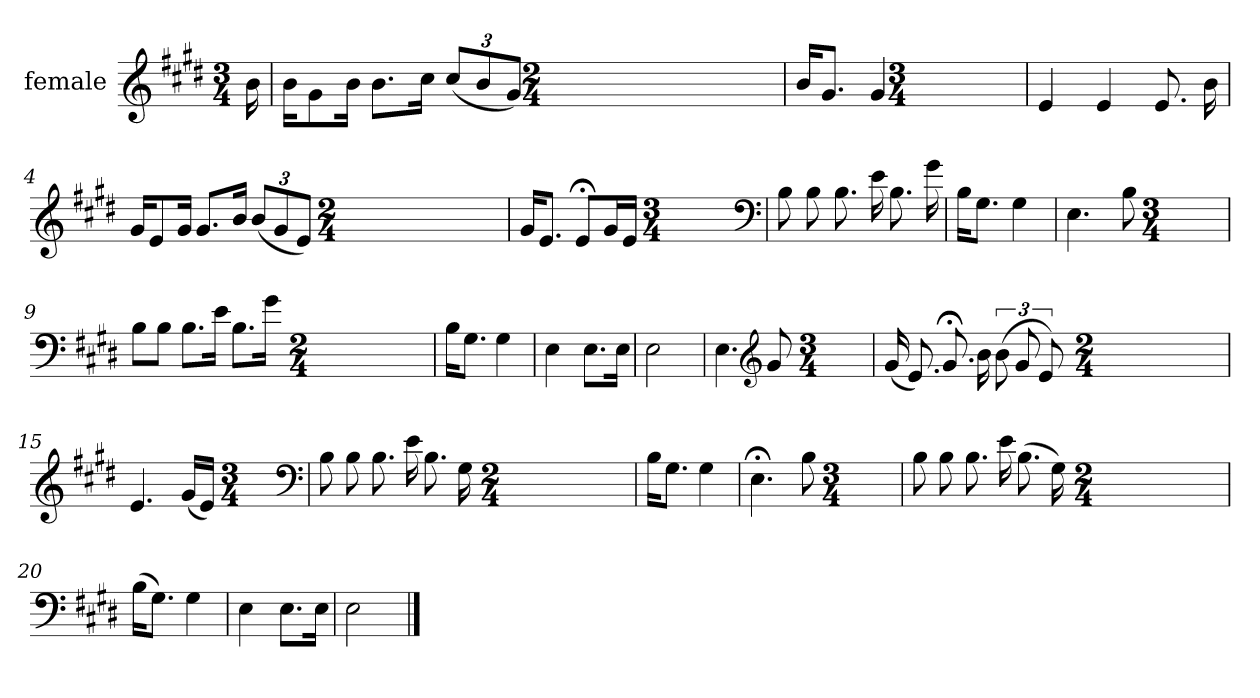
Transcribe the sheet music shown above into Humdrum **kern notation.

**kern
*part1
*staff1
*I"female
*clefG2
*k[f#c#g#d#]
*M3/4
*MM108
=
16b
=1
16b\KL
8g#\
16b\Jk
8.b\L
16cc#\Jk
(12cc#/L
12b/
12g#/J)
*M2/4
=2
16b/KL
8.g#/J
4g#
*M3/4
=3
4e
4e
8.e
16b
=4
16g#/KL
8e/
16g#/Jk
8.g#/L
16b/Jk
(12b/L
12g#/
12e/J)
*M2/4
=5
16g#/KL
8.e/J
8e;</L
16g#/L
16e/JJ
*clefF4
*M3/4
=6
8B
8B
8.B
16e
8.B
16g#
=7
16B\KL
8.G#\J
4G#
=8
4.E
8B
*M3/4
=9
8B\L
8B\J
8.B\L
16e\Jk
8.B\L
16g#\Jk
*M2/4
=10
16B\KL
8.G#\J
4G#
=11
4E
8.E\L
16E\Jk
=12
2E
=13
4.E
*clefG2
8g#
*M3/4
=14
(16g#
8.e)
8.g#;<
16b
(12b
12g#
12e)
*M2/4
=15
4.e
(16g#/LL
16e/JJ)
*clefF4
*M3/4
=16
8B
8B
8.B
16e
8.B
16G#
*M2/4
=17
16B\KL
8.G#\J
4G#
=18
4.E;<
8B
*M3/4
=19
8B
8B
8.B
16e
(8.B
16G#)
*M2/4
=20
(16B\KL
8.G#\J)
4G#
=21
4E
8.E\L
16E\Jk
=22
2E
==
*-
